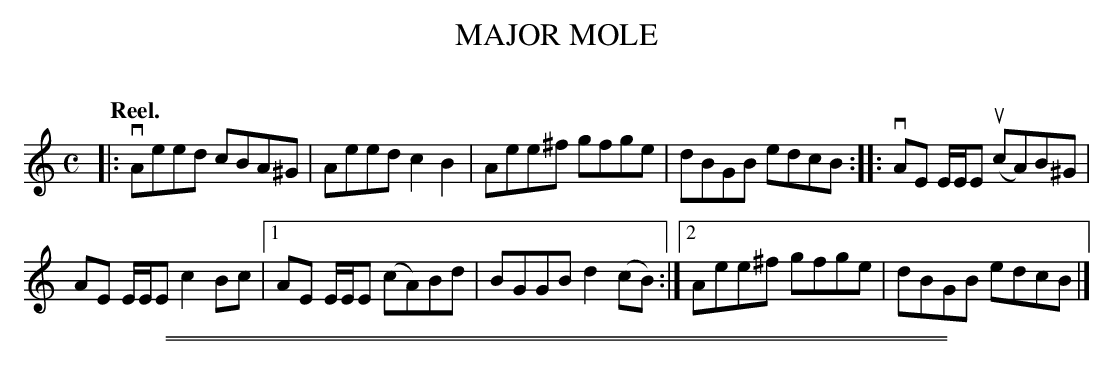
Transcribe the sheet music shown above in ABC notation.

X:1
T: MAJOR MOLE
C:
Q: "Reel."
M: C
L: 1/8
K: Am
|:\
vAeed cBA^G | Aeed c2B2 |\
Aee^f gfge | dBGB edcB ::\
vAE E/E/E (ucA)B^G |
AE E/E/E c2Bc |\
[1 AE E/E/E (cA)Bd | BGGB d2(cB) :|\
[2 Aee^f gfge | dBGB edcB |]
